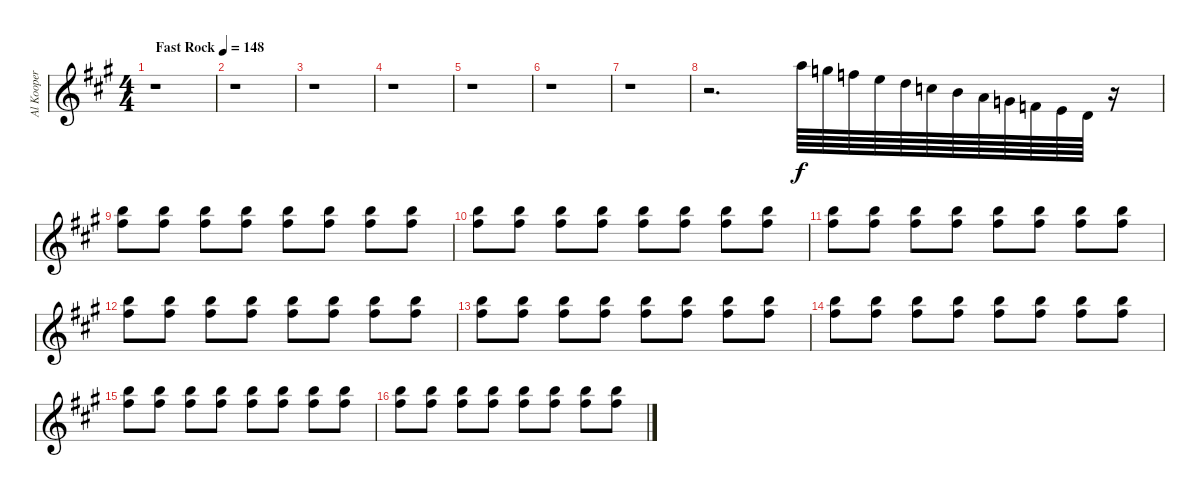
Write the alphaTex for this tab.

\track ("Al Kooper Keyboards RH" "Al Kooper ") {instrument honkytonkpiano}
\staff {score}
\tuning (E4 B3 G3 D3 A2 E2) {hide}
\ts (4 4)
\tempo (148 "Fast Rock")
\clef g2
\ks a
r.1{dy f instrument honkytonkpiano} |
r.1 |
r.1 |
r.1 |
r.1 |
r.1 |
r.1 |
r.2{d} 17.1.64 15.1.64 13.1.64 12.1.64 10.1.64 8.1.64 7.1.64 5.1.64 3.1.64 1.1.64 0.1.64 3.2.64 r.16 |
(19.1 19.2).8 (19.1 19.2).8 (19.1 19.2).8 (19.1 19.2).8 (19.1 19.2).8 (19.1 19.2).8 (19.1 19.2).8 (19.1 19.2).8 |
(19.1 19.2).8 (19.1 19.2).8 (19.1 19.2).8 (19.1 19.2).8 (19.1 19.2).8 (19.1 19.2).8 (19.1 19.2).8 (19.1 19.2).8 |
(19.1 19.2).8 (19.1 19.2).8 (19.1 19.2).8 (19.1 19.2).8 (19.1 19.2).8 (19.1 19.2).8 (19.1 19.2).8 (19.1 19.2).8 |
(19.1 19.2).8 (19.1 19.2).8 (19.1 19.2).8 (19.1 19.2).8 (19.1 19.2).8 (19.1 19.2).8 (19.1 19.2).8 (19.1 19.2).8 |
(19.1 19.2).8 (19.1 19.2).8 (19.1 19.2).8 (19.1 19.2).8 (19.1 19.2).8 (19.1 19.2).8 (19.1 19.2).8 (19.1 19.2).8 |
(19.1 19.2).8 (19.1 19.2).8 (19.1 19.2).8 (19.1 19.2).8 (19.1 19.2).8 (19.1 19.2).8 (19.1 19.2).8 (19.1 19.2).8 |
(19.1 19.2).8 (19.1 19.2).8 (19.1 19.2).8 (19.1 19.2).8 (19.1 19.2).8 (19.1 19.2).8 (19.1 19.2).8 (19.1 19.2).8 |
(19.1 19.2).8 (19.1 19.2).8 (19.1 19.2).8 (19.1 19.2).8 (19.1 19.2).8 (19.1 19.2).8 (19.1 19.2).8 (19.1 19.2).8
